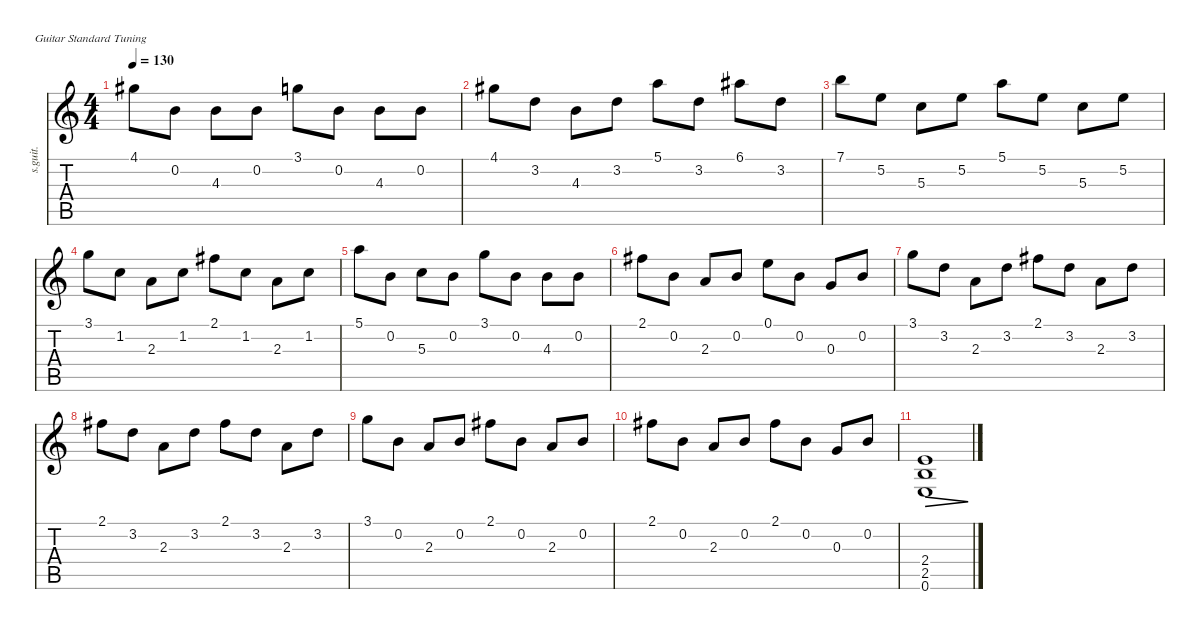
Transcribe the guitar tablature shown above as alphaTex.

\defaultSystemsLayout 4
\hideDynamics
\bracketExtendMode nobrackets
\track ("Steel Guitar" "s.guit.") {instrument acousticguitarsteel}
\staff {score tabs}
\tuning (E4 B3 G3 D3 A2 E2)
\ts (4 4)
\tempo 130
\clef g2
\ks c
4.1{acc #}.8{dy mf} 0.2.8 4.3.8 0.2.8 3.1.8 0.2.8 4.3.8 0.2.8 |
4.1{acc #}.8 3.2.8 4.3.8 3.2.8 5.1.8 3.2.8 6.1{acc #}.8 3.2.8 |
7.1.8 5.2.8 5.3.8 5.2.8 5.1.8 5.2.8 5.3.8 5.2.8 |
3.1.8 1.2.8 2.3.8 1.2.8 2.1{acc #}.8 1.2.8 2.3.8 1.2.8 |
5.1.8 0.2.8 5.3.8 0.2.8 3.1.8 0.2.8 4.3.8 0.2.8 |
2.1{acc #}.8 0.2.8 2.3.8 0.2.8 0.1.8 0.2.8 0.3.8 0.2.8 |
3.1.8 3.2.8 2.3.8 3.2.8 2.1{acc #}.8 3.2.8 2.3.8 3.2.8 |
2.1{acc #}.8{beam Down} 3.2.8{beam Down} 2.3.8{beam Down} 3.2.8{beam Down} 2.1{acc #}.8{beam Down} 3.2.8{beam Down} 2.3.8{beam Down} 3.2.8{beam Down} |
3.1.8{beam Down} 0.2.8{beam Down} 2.3.8{beam Up} 0.2.8{beam Up} 2.1{acc #}.8{beam Down} 0.2.8{beam Down} 2.3.8{beam Up} 0.2.8{beam Up} |
2.1{acc #}.8{beam Down} 0.2.8{beam Down} 2.3.8{beam Up} 0.2.8{beam Up} 2.1{acc #}.8{beam Down} 0.2.8{beam Down} 0.3.8{beam Up} 0.2.8{beam Up} |
(2.4 2.5 0.6).1{dec beam Up}
